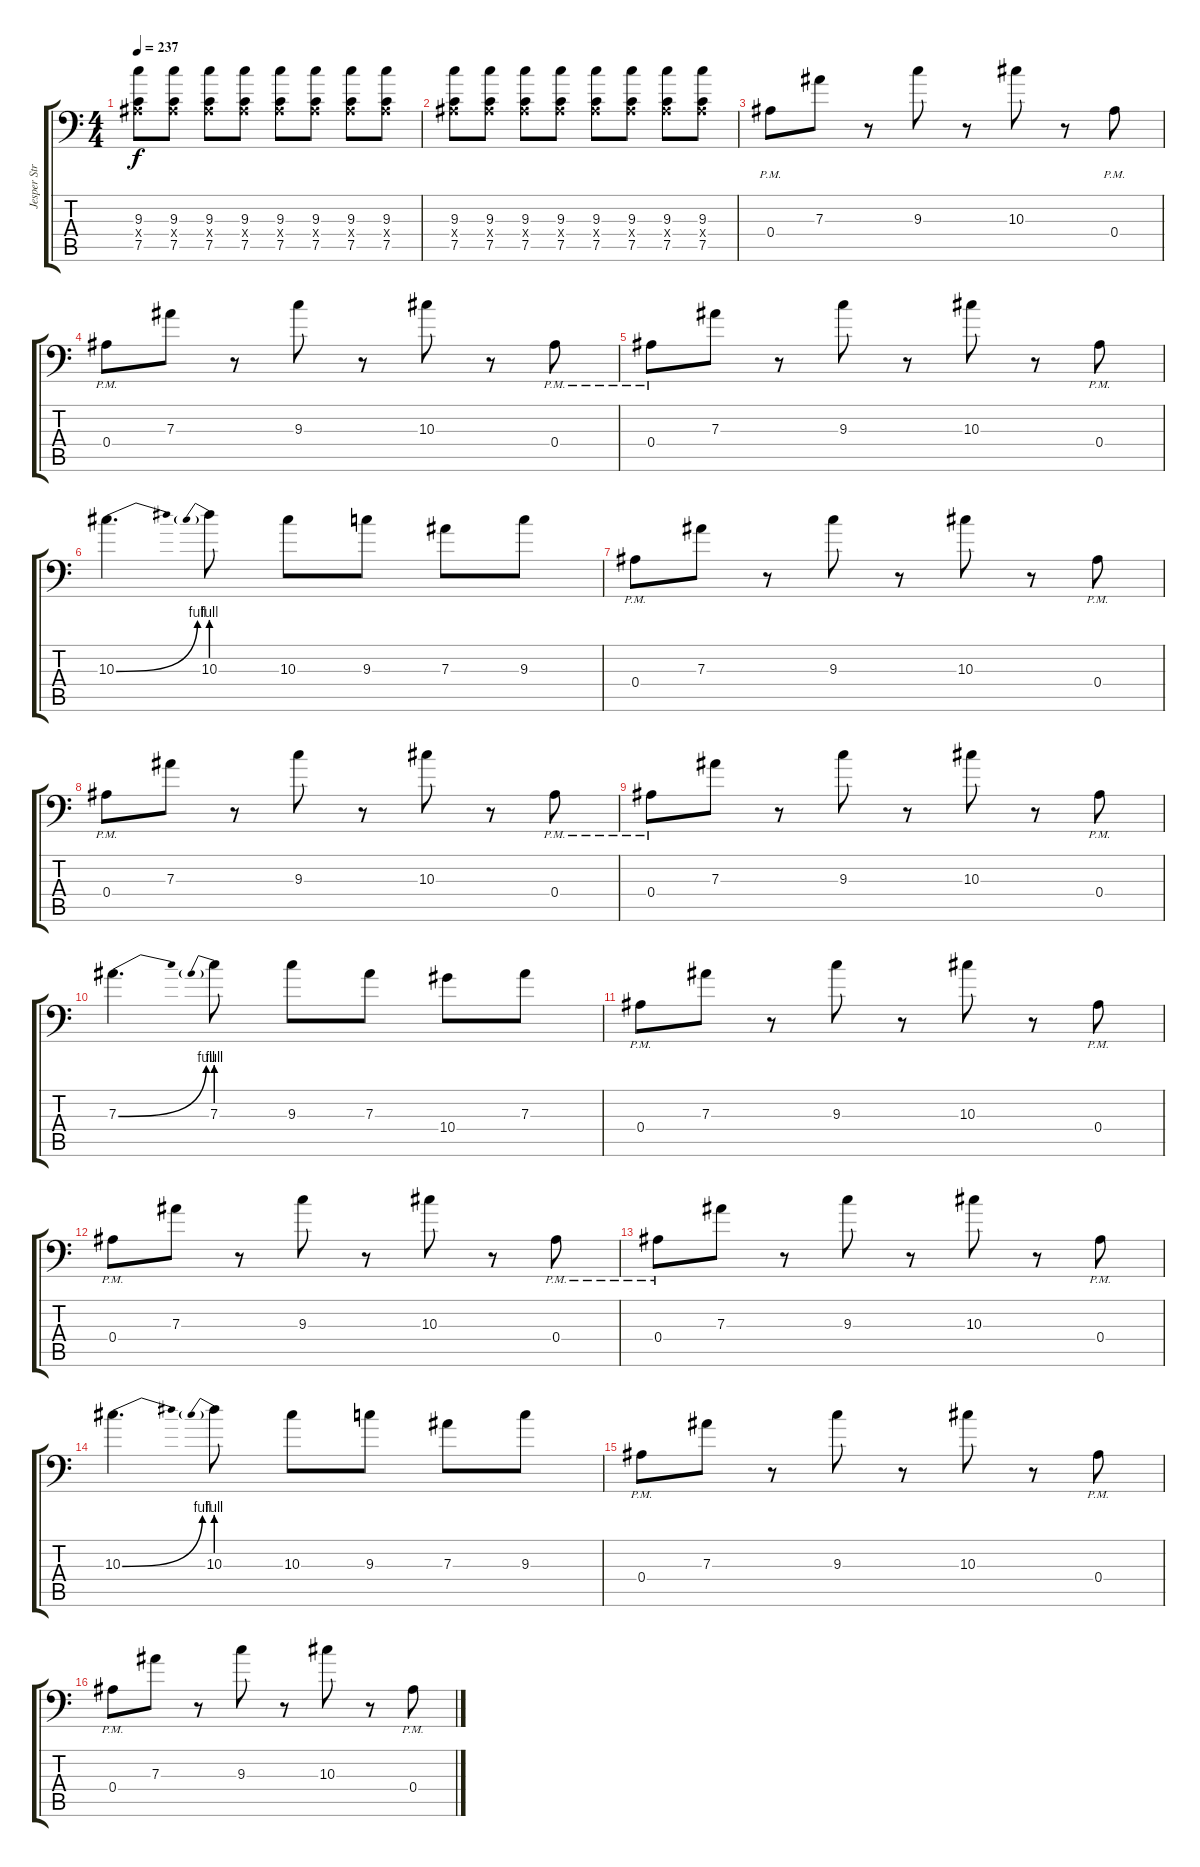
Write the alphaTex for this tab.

\track ("Jesper Strömblad" "Jesper Str") {instrument distortionguitar}
\staff {score tabs}
\tuning (C4 G3 Eb3 Bb2 F2 Bb1) {hide}
\ts (4 4)
\tempo 237
\clef f4
\ks c
(9.3 0.4{x} 7.5).8{dy f} (9.3 0.4{x} 7.5).8 (9.3 0.4{x} 7.5).8 (9.3 0.4{x} 7.5).8 (9.3 0.4{x} 7.5).8 (9.3 0.4{x} 7.5).8 (9.3 0.4{x} 7.5).8 (9.3 0.4{x} 7.5).8 |
(9.3 0.4{x} 7.5).8 (9.3 0.4{x} 7.5).8 (9.3 0.4{x} 7.5).8 (9.3 0.4{x} 7.5).8 (9.3 0.4{x} 7.5).8 (9.3 0.4{x} 7.5).8 (9.3 0.4{x} 7.5).8 (9.3 0.4{x} 7.5).8 |
0.4{pm}.8 7.3.8 r.8 9.3.8 r.8 10.3.8 r.8 0.4{pm}.8 |
0.4{pm}.8 7.3.8 r.8 9.3.8 r.8 10.3.8 r.8 0.4{pm}.8 |
0.4{pm}.8 7.3.8 r.8 9.3.8 r.8 10.3.8 r.8 0.4{pm}.8 |
10.3{be (bend 0 0 60 4)}.4{d} 10.3{be (prebend 0 4 60 4)}.8 10.3.8 9.3.8 7.3.8 9.3.8 |
0.4{pm}.8 7.3.8 r.8 9.3.8 r.8 10.3.8 r.8 0.4{pm}.8 |
0.4{pm}.8 7.3.8 r.8 9.3.8 r.8 10.3.8 r.8 0.4{pm}.8 |
0.4{pm}.8 7.3.8 r.8 9.3.8 r.8 10.3.8 r.8 0.4{pm}.8 |
7.3{be (bend 0 0 60 4)}.4{d} 7.3{be (prebend 0 4 60 4)}.8 9.3.8 7.3.8 10.4.8 7.3.8 |
0.4{pm}.8 7.3.8 r.8 9.3.8 r.8 10.3.8 r.8 0.4{pm}.8 |
0.4{pm}.8 7.3.8 r.8 9.3.8 r.8 10.3.8 r.8 0.4{pm}.8 |
0.4{pm}.8 7.3.8 r.8 9.3.8 r.8 10.3.8 r.8 0.4{pm}.8 |
10.3{be (bend 0 0 60 4)}.4{d} 10.3{be (prebend 0 4 60 4)}.8 10.3.8 9.3.8 7.3.8 9.3.8 |
0.4{pm}.8 7.3.8 r.8 9.3.8 r.8 10.3.8 r.8 0.4{pm}.8 |
0.4{pm}.8 7.3.8 r.8 9.3.8 r.8 10.3.8 r.8 0.4{pm}.8
